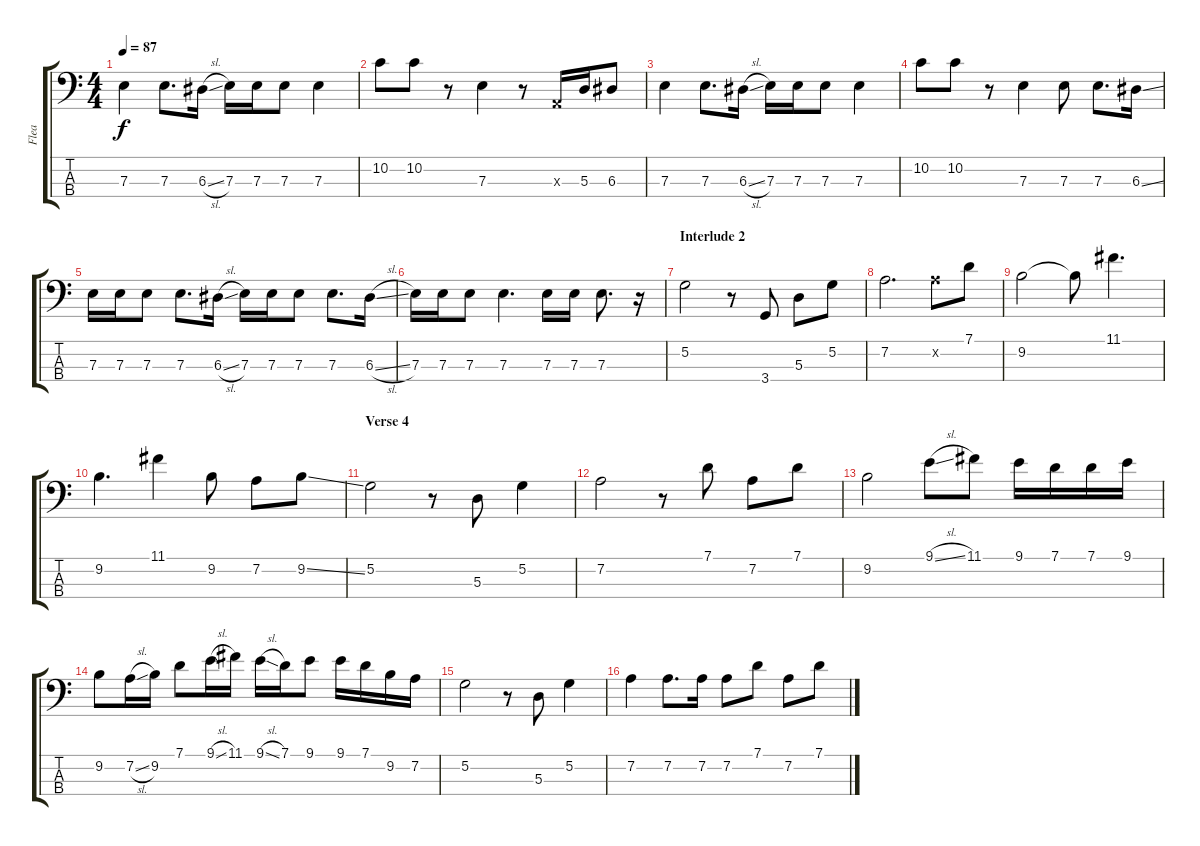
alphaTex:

\track ("Flea" "Flea") {instrument electricbassfinger}
\staff {score tabs}
\tuning (G2 D2 A1 E1) {hide}
\ts (4 4)
\tempo 87
\clef f4
\ks c
7.3.4{dy f} 7.3.8{d} 6.3{sl}.16 7.3.16 7.3.16 7.3.8 7.3.4 |
10.2.8 10.2.8 r.8 7.3.4 r.8 0.3{x}.16 5.3.16 6.3.8 |
7.3.4 7.3.8{d} 6.3{sl}.16 7.3.16 7.3.16 7.3.8 7.3.4 |
10.2.8 10.2.8 r.8 7.3.4 7.3.8 7.3.8{d} 6.3{ss}.16 |
7.3.16 7.3.16 7.3.8 7.3.8{d} 6.3{sl}.16 7.3.16 7.3.16 7.3.8 7.3.8{d} 6.3{sl}.16 |
7.3.16 7.3.16 7.3.8 7.3.4{d} 7.3.16 7.3.16 7.3.8{d} r.16 |
\section ("" "Interlude 2")
5.2.2 r.8 3.4.8 5.3.8 5.2.8 |
7.2.2{d} 7.2{x}.8 7.1.8 |
9.2.2 9.2{t}.8 11.1.4{d} |
9.2.4{d} 11.1.4 9.2.8 7.2.8 9.2{ss}.8 |
\section ("" "Verse 4")
5.2.2 r.8 5.3.8 5.2.4 |
7.2.2 r.8 7.1.8 7.2.8 7.1.8 |
9.2.2 9.1{sl}.8 11.1.8 9.1.16 7.1.16 7.1.16 9.1.16 |
9.2.8 7.2{sl}.16 9.2.16 7.1.8 9.1{sl}.16 11.1.16 9.1{sl}.16 7.1.16 9.1.8 9.1.16 7.1.16 9.2.16 7.2.16 |
5.2.2 r.8 5.3.8 5.2.4 |
7.2.4 7.2.8{d} 7.2.16 7.2.8 7.1.8 7.2.8 7.1.8
